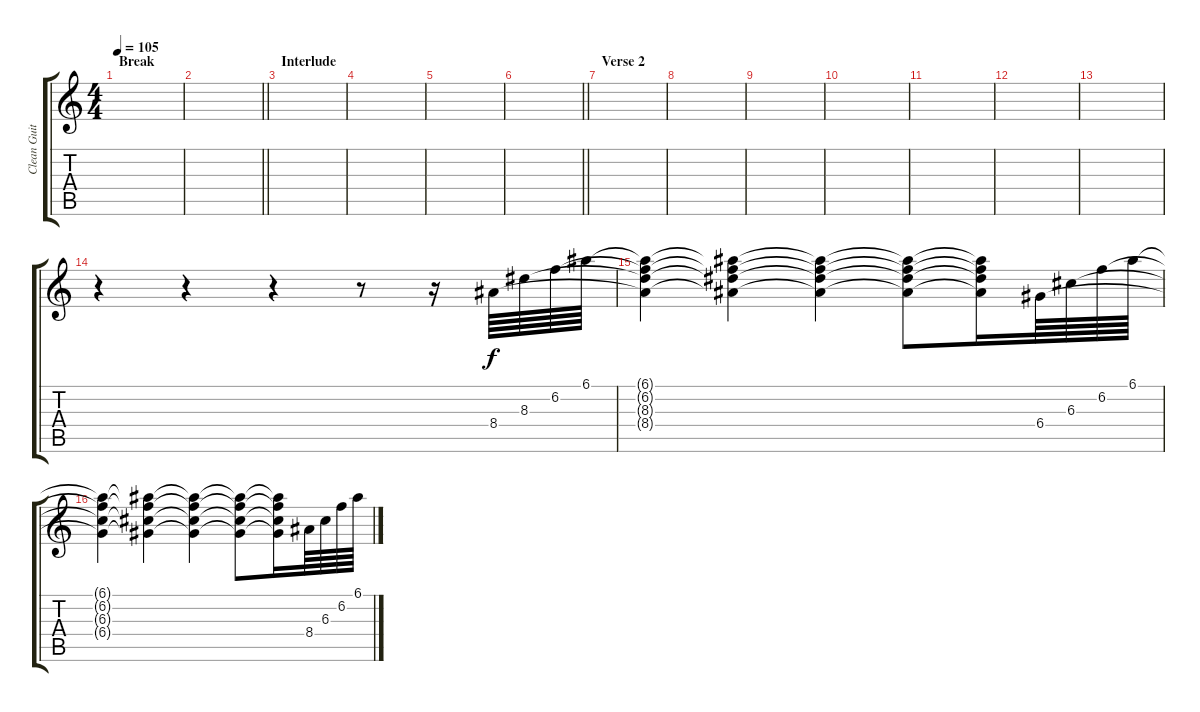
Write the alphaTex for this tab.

\track ("Clean Guitar" "Clean Guit") {instrument electricguitarclean}
\staff {score tabs}
\tuning (E4 B3 G3 D3 A2 E2) {hide}
\ts (4 4)
\section ("" "Break")
\tempo 105
\clef g2
\ks c
|
\barLineRight lightlight
|
\section ("" "Interlude")
|
|
|
\barLineRight lightlight
|
\section ("" "Verse 2")
|
|
|
|
|
|
|
r.4 r.4 r.4 r.8 r.16 8.4.64 8.3.64 6.2.64 6.1.64 |
(6.1{t} 6.2{t} 8.3{t} 8.4{t}).4 (6.1{t} 6.2{t} 8.3{t} 8.4{t}).4 (6.1{t} 6.2{t} 8.3{t} 8.4{t}).4 (6.1{t} 6.2{t} 8.3{t} 8.4{t}).8 (6.1{t} 6.2{t} 8.3{t} 8.4{t}).16 6.4.64 6.3.64 6.2.64 6.1.64 |
(6.1{t} 6.2{t} 6.3{t} 6.4{t}).4 (6.1{t} 6.2{t} 6.3{t} 6.4{t}).4 (6.1{t} 6.2{t} 6.3{t} 6.4{t}).4 (6.1{t} 6.2{t} 6.3{t} 6.4{t}).8 (6.1{t} 6.2{t} 6.3{t} 6.4{t}).16 8.4.64 6.3.64 6.2.64 6.1.64
